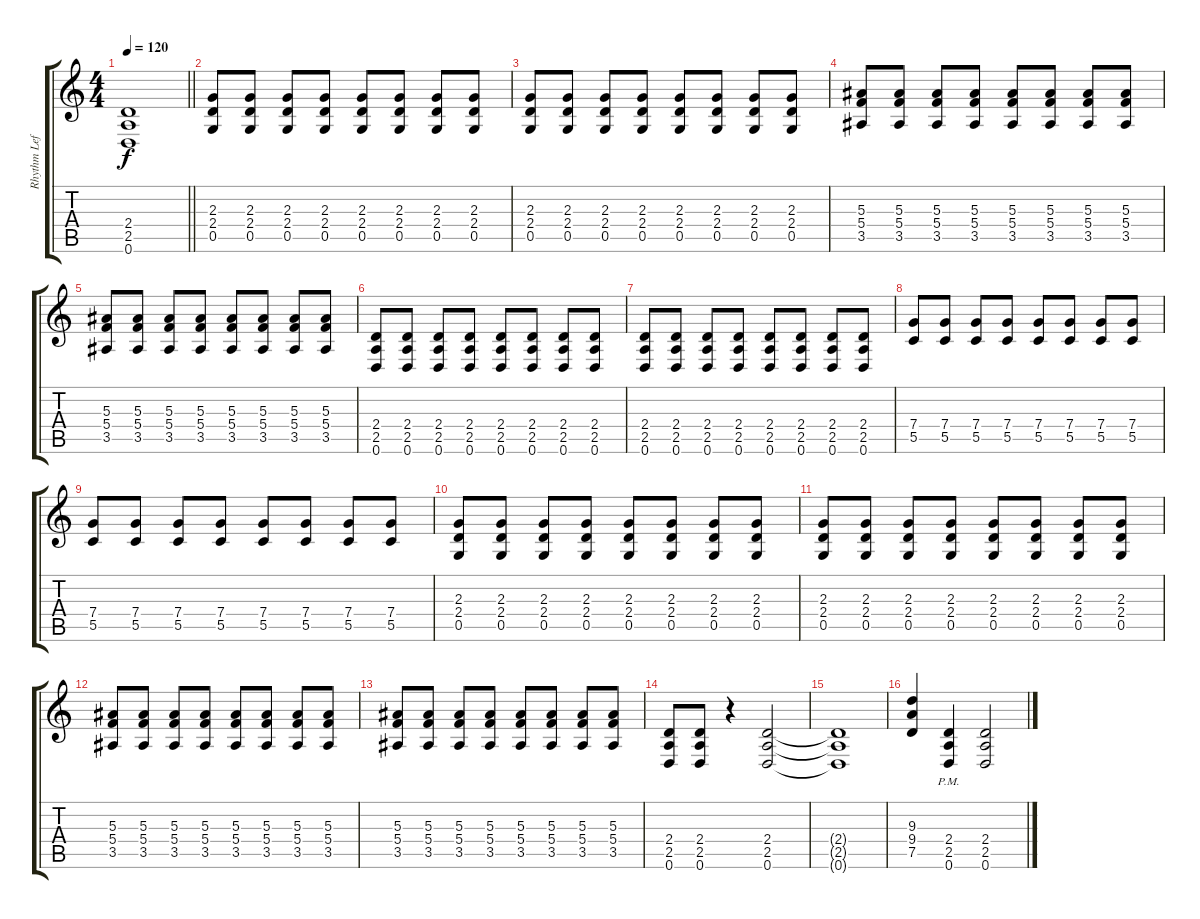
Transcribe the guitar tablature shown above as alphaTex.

\track ("Rhythm Left" "Rhythm Lef") {instrument distortionguitar}
\staff {score tabs}
\tuning (D4 A3 F3 C3 G2 D2) {hide}
\ts (4 4)
\tempo 120
\clef g2
\barLineRight lightlight
\ks c
(2.4{t} 2.5{t} 0.6{t}).1{dy f} |
(2.3 2.4 0.5).8 (2.3 2.4 0.5).8 (2.3 2.4 0.5).8 (2.3 2.4 0.5).8 (2.3 2.4 0.5).8 (2.3 2.4 0.5).8 (2.3 2.4 0.5).8 (2.3 2.4 0.5).8 |
(2.3 2.4 0.5).8 (2.3 2.4 0.5).8 (2.3 2.4 0.5).8 (2.3 2.4 0.5).8 (2.3 2.4 0.5).8 (2.3 2.4 0.5).8 (2.3 2.4 0.5).8 (2.3 2.4 0.5).8 |
(5.3 5.4 3.5).8 (5.3 5.4 3.5).8 (5.3 5.4 3.5).8 (5.3 5.4 3.5).8 (5.3 5.4 3.5).8 (5.3 5.4 3.5).8 (5.3 5.4 3.5).8 (5.3 5.4 3.5).8 |
(5.3 5.4 3.5).8 (5.3 5.4 3.5).8 (5.3 5.4 3.5).8 (5.3 5.4 3.5).8 (5.3 5.4 3.5).8 (5.3 5.4 3.5).8 (5.3 5.4 3.5).8 (5.3 5.4 3.5).8 |
(2.4 2.5 0.6).8 (2.4 2.5 0.6).8 (2.4 2.5 0.6).8 (2.4 2.5 0.6).8 (2.4 2.5 0.6).8 (2.4 2.5 0.6).8 (2.4 2.5 0.6).8 (2.4 2.5 0.6).8 |
(2.4 2.5 0.6).8 (2.4 2.5 0.6).8 (2.4 2.5 0.6).8 (2.4 2.5 0.6).8 (2.4 2.5 0.6).8 (2.4 2.5 0.6).8 (2.4 2.5 0.6).8 (2.4 2.5 0.6).8 |
(7.4 5.5).8 (7.4 5.5).8 (7.4 5.5).8 (7.4 5.5).8 (7.4 5.5).8 (7.4 5.5).8 (7.4 5.5).8 (7.4 5.5).8 |
(7.4 5.5).8 (7.4 5.5).8 (7.4 5.5).8 (7.4 5.5).8 (7.4 5.5).8 (7.4 5.5).8 (7.4 5.5).8 (7.4 5.5).8 |
(2.3 2.4 0.5).8 (2.3 2.4 0.5).8 (2.3 2.4 0.5).8 (2.3 2.4 0.5).8 (2.3 2.4 0.5).8 (2.3 2.4 0.5).8 (2.3 2.4 0.5).8 (2.3 2.4 0.5).8 |
(2.3 2.4 0.5).8 (2.3 2.4 0.5).8 (2.3 2.4 0.5).8 (2.3 2.4 0.5).8 (2.3 2.4 0.5).8 (2.3 2.4 0.5).8 (2.3 2.4 0.5).8 (2.3 2.4 0.5).8 |
(5.3 5.4 3.5).8 (5.3 5.4 3.5).8 (5.3 5.4 3.5).8 (5.3 5.4 3.5).8 (5.3 5.4 3.5).8 (5.3 5.4 3.5).8 (5.3 5.4 3.5).8 (5.3 5.4 3.5).8 |
(5.3 5.4 3.5).8 (5.3 5.4 3.5).8 (5.3 5.4 3.5).8 (5.3 5.4 3.5).8 (5.3 5.4 3.5).8 (5.3 5.4 3.5).8 (5.3 5.4 3.5).8 (5.3 5.4 3.5).8 |
(2.4 2.5 0.6).8 (2.4 2.5 0.6).8 r.4 (2.4 2.5 0.6).2 |
(2.4{t} 2.5{t} 0.6{t}).1 |
(9.3 9.4 7.5).4 (2.4{pm} 2.5{pm} 0.6{pm}).4 (2.4 2.5 0.6).2
